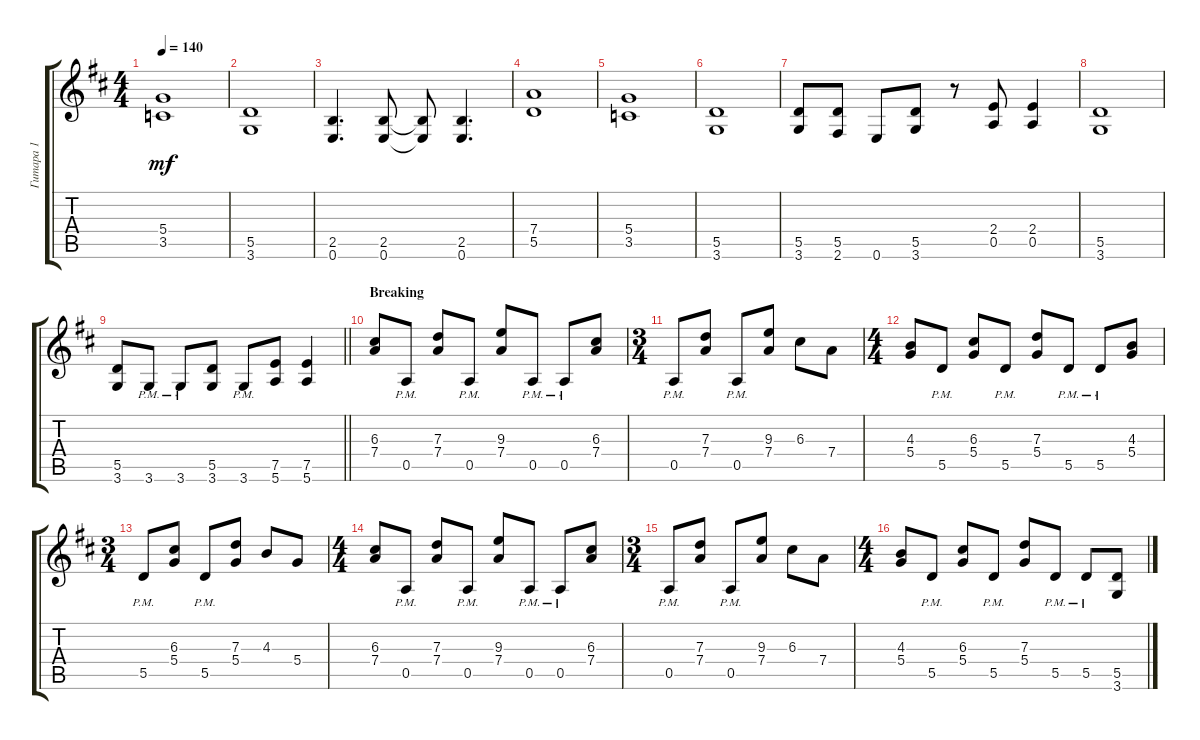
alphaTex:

\track ("Гитара 1" "Гитара 1") {instrument distortionguitar}
\staff {score tabs}
\tuning (E4 B3 G3 D3 A2 E2) {hide}
\ts (4 4)
\tempo 140
\clef g2
\ks bminor
(5.4 3.5).1{dy mf} |
(5.5 3.6).1 |
(2.5 0.6).4{d} (2.5 0.6).8 (2.5{t} 0.6{t}).8 (2.5 0.6).4{d} |
(7.4 5.5).1 |
(5.4 3.5).1 |
(5.5 3.6).1 |
(5.5 3.6).8 (5.5 2.6).8 0.6.8 (5.5 3.6).8 r.8 (2.4 0.5).8 (2.4 0.5).4 |
(5.5 3.6).1 |
\barLineRight lightlight
(5.5 3.6).8 3.6{pm}.8 3.6{pm}.8 (5.5 3.6).8 3.6{pm}.8 (7.5 5.6).8 (7.5 5.6).4 |
\section ("" "Breaking")
(6.3 7.4).8 0.5{pm}.8 (7.3 7.4).8 0.5{pm}.8 (9.3 7.4).8 0.5{pm}.8 0.5{pm}.8 (6.3 7.4).8 |
\ts (3 4)
0.5{pm}.8 (7.3 7.4).8 0.5{pm}.8 (9.3 7.4).8 6.3.8 7.4.8 |
\ts (4 4)
(4.3 5.4).8 5.5{pm}.8 (6.3 5.4).8 5.5{pm}.8 (7.3 5.4).8 5.5{pm}.8 5.5{pm}.8 (4.3 5.4).8 |
\ts (3 4)
5.5{pm}.8 (6.3 5.4).8 5.5{pm}.8 (7.3 5.4).8 4.3.8 5.4.8 |
\ts (4 4)
(6.3 7.4).8 0.5{pm}.8 (7.3 7.4).8 0.5{pm}.8 (9.3 7.4).8 0.5{pm}.8 0.5{pm}.8 (6.3 7.4).8 |
\ts (3 4)
0.5{pm}.8 (7.3 7.4).8 0.5{pm}.8 (9.3 7.4).8 6.3.8 7.4.8 |
\ts (4 4)
(4.3 5.4).8 5.5{pm}.8 (6.3 5.4).8 5.5{pm}.8 (7.3 5.4).8 5.5{pm}.8 5.5{pm}.8 (5.5 3.6).8
